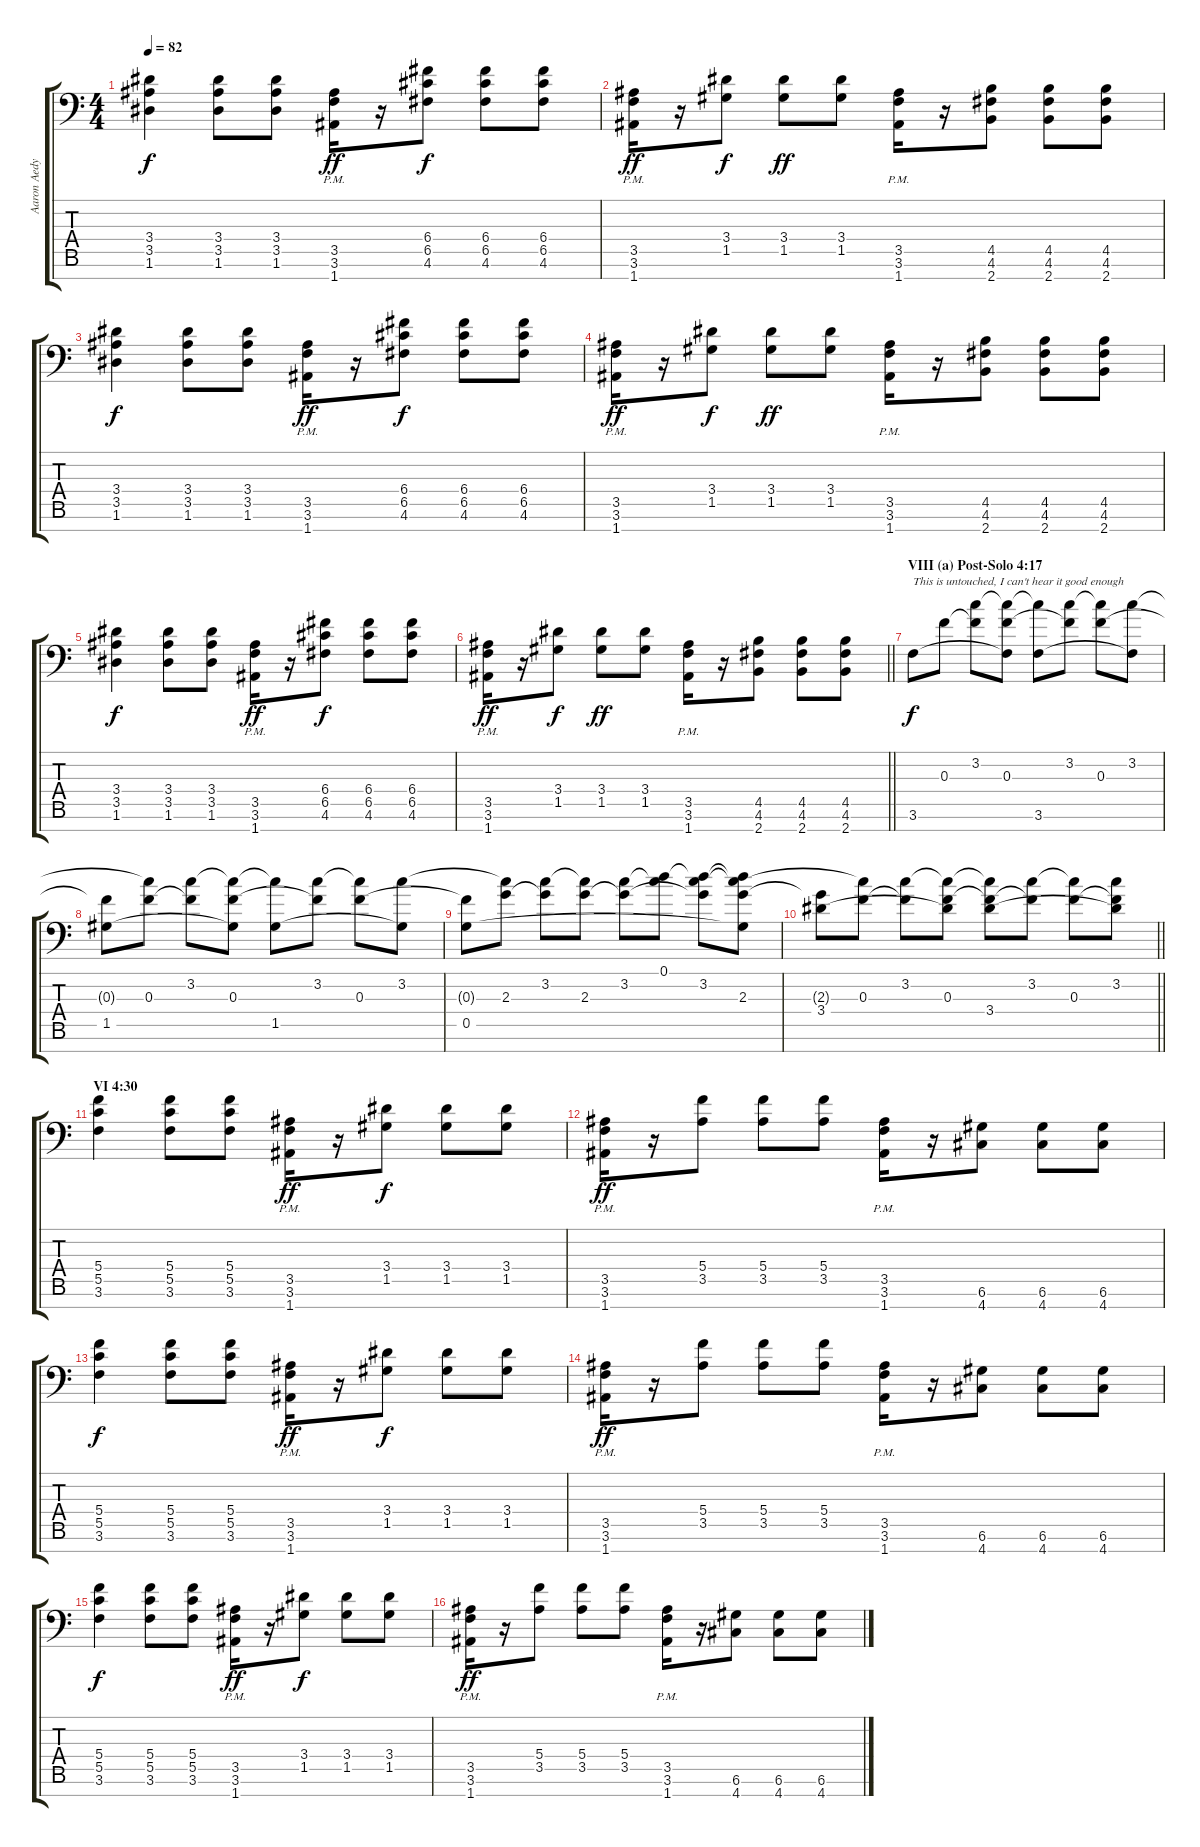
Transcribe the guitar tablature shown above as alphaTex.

\track ("Aaron Aedy (rhythm guitar) A-Tuning" "Aaron Aedy") {instrument distortionguitar}
\staff {score tabs}
\tuning (D4 A3 F3 C3 G2 D2 A1) {hide}
\ts (4 4)
\tempo 82
\clef f4
\ks c
(3.4 3.5 1.6).4{dy f} (3.4 3.5 1.6).8 (3.4 3.5 1.6).8 (3.5{pm} 3.6{pm} 1.7{pm}).16{dy ff} r.16 (6.4 6.5 4.6).8{dy f} (6.4 6.5 4.6).8 (6.4 6.5 4.6).8 |
(3.5{pm} 3.6{pm} 1.7{pm}).16{dy ff} r.16 (3.4 1.5).8{dy f} (3.4 1.5).8{dy ff} (3.4 1.5).8 (3.5{pm} 3.6{pm} 1.7{pm}).16 r.16 (4.5 4.6 2.7).8 (4.5 4.6 2.7).8 (4.5 4.6 2.7).8 |
(3.4 3.5 1.6).4{dy f} (3.4 3.5 1.6).8 (3.4 3.5 1.6).8 (3.5{pm} 3.6{pm} 1.7{pm}).16{dy ff} r.16 (6.4 6.5 4.6).8{dy f} (6.4 6.5 4.6).8 (6.4 6.5 4.6).8 |
(3.5{pm} 3.6{pm} 1.7{pm}).16{dy ff} r.16 (3.4 1.5).8{dy f} (3.4 1.5).8{dy ff} (3.4 1.5).8 (3.5{pm} 3.6{pm} 1.7{pm}).16 r.16 (4.5 4.6 2.7).8 (4.5 4.6 2.7).8 (4.5 4.6 2.7).8 |
(3.4 3.5 1.6).4{dy f} (3.4 3.5 1.6).8 (3.4 3.5 1.6).8 (3.5{pm} 3.6{pm} 1.7{pm}).16{dy ff} r.16 (6.4 6.5 4.6).8{dy f} (6.4 6.5 4.6).8 (6.4 6.5 4.6).8 |
\barLineRight lightlight
(3.5{pm} 3.6{pm} 1.7{pm}).16{dy ff} r.16 (3.4 1.5).8{dy f} (3.4 1.5).8{dy ff} (3.4 1.5).8 (3.5{pm} 3.6{pm} 1.7{pm}).16 r.16 (4.5 4.6 2.7).8 (4.5 4.6 2.7).8 (4.5 4.6 2.7).8 |
\section ("" "VIII (a) Post-Solo 4:17")
3.6.8{txt "This is untouched, I can't hear it good enough" dy f instrument electricguitarclean} 0.3.8 (3.2 0.3{t}).8 (3.2{t} 0.3 3.6{t}).8 (3.2{t} 3.6).8 (3.2 0.3{t}).8 (3.2{t} 0.3).8 (3.2 3.6{t}).8 |
(0.3{t} 1.5).8 (3.2{t} 0.3).8 (3.2 0.3{t}).8 (3.2{t} 0.3 1.5{t}).8 (3.2{t} 1.5).8 (3.2 0.3{t}).8 (3.2{t} 0.3).8 (3.2 1.5{t}).8 |
(0.3{t} 0.5).8 (3.2{t} 2.3).8 (3.2 2.3{t}).8 (3.2{t} 2.3).8 (3.2 2.3{t}).8 (0.1 3.2{t}).8 (0.1{t} 3.2 2.3{t}).8 (0.1{t} 3.2{t} 2.3 0.5{t}).8 |
\barLineRight lightlight
(2.3{t} 3.4).8 (3.2{t} 0.3).8 (3.2 0.3{t}).8 (3.2{t} 0.3 3.4{t}).8 (3.2{t} 0.3{t} 3.4).8 (3.2 0.3{t}).8 (3.2{t} 0.3).8 (3.2 0.3{t} 3.4{t}).8 |
\section ("" "VI 4:30")
(5.4 5.5 3.6).4{instrument distortionguitar} (5.4 5.5 3.6).8 (5.4 5.5 3.6).8 (3.5{pm} 3.6{pm} 1.7{pm}).16{dy ff} r.16 (3.4 1.5).8{dy f} (3.4 1.5).8 (3.4 1.5).8 |
(3.5{pm} 3.6{pm} 1.7{pm}).16{dy ff} r.16 (5.4 3.5).8 (5.4 3.5).8 (5.4 3.5).8 (3.5{pm} 3.6{pm} 1.7{pm}).16 r.16 (6.6 4.7).8 (6.6 4.7).8 (6.6 4.7).8 |
(5.4 5.5 3.6).4{dy f} (5.4 5.5 3.6).8 (5.4 5.5 3.6).8 (3.5{pm} 3.6{pm} 1.7{pm}).16{dy ff} r.16 (3.4 1.5).8{dy f} (3.4 1.5).8 (3.4 1.5).8 |
(3.5{pm} 3.6{pm} 1.7{pm}).16{dy ff} r.16 (5.4 3.5).8 (5.4 3.5).8 (5.4 3.5).8 (3.5{pm} 3.6{pm} 1.7{pm}).16 r.16 (6.6 4.7).8 (6.6 4.7).8 (6.6 4.7).8 |
(5.4 5.5 3.6).4{dy f} (5.4 5.5 3.6).8 (5.4 5.5 3.6).8 (3.5{pm} 3.6{pm} 1.7{pm}).16{dy ff} r.16 (3.4 1.5).8{dy f} (3.4 1.5).8 (3.4 1.5).8 |
(3.5{pm} 3.6{pm} 1.7{pm}).16{dy ff} r.16 (5.4 3.5).8 (5.4 3.5).8 (5.4 3.5).8 (3.5{pm} 3.6{pm} 1.7{pm}).16 r.16 (6.6 4.7).8 (6.6 4.7).8 (6.6 4.7).8
